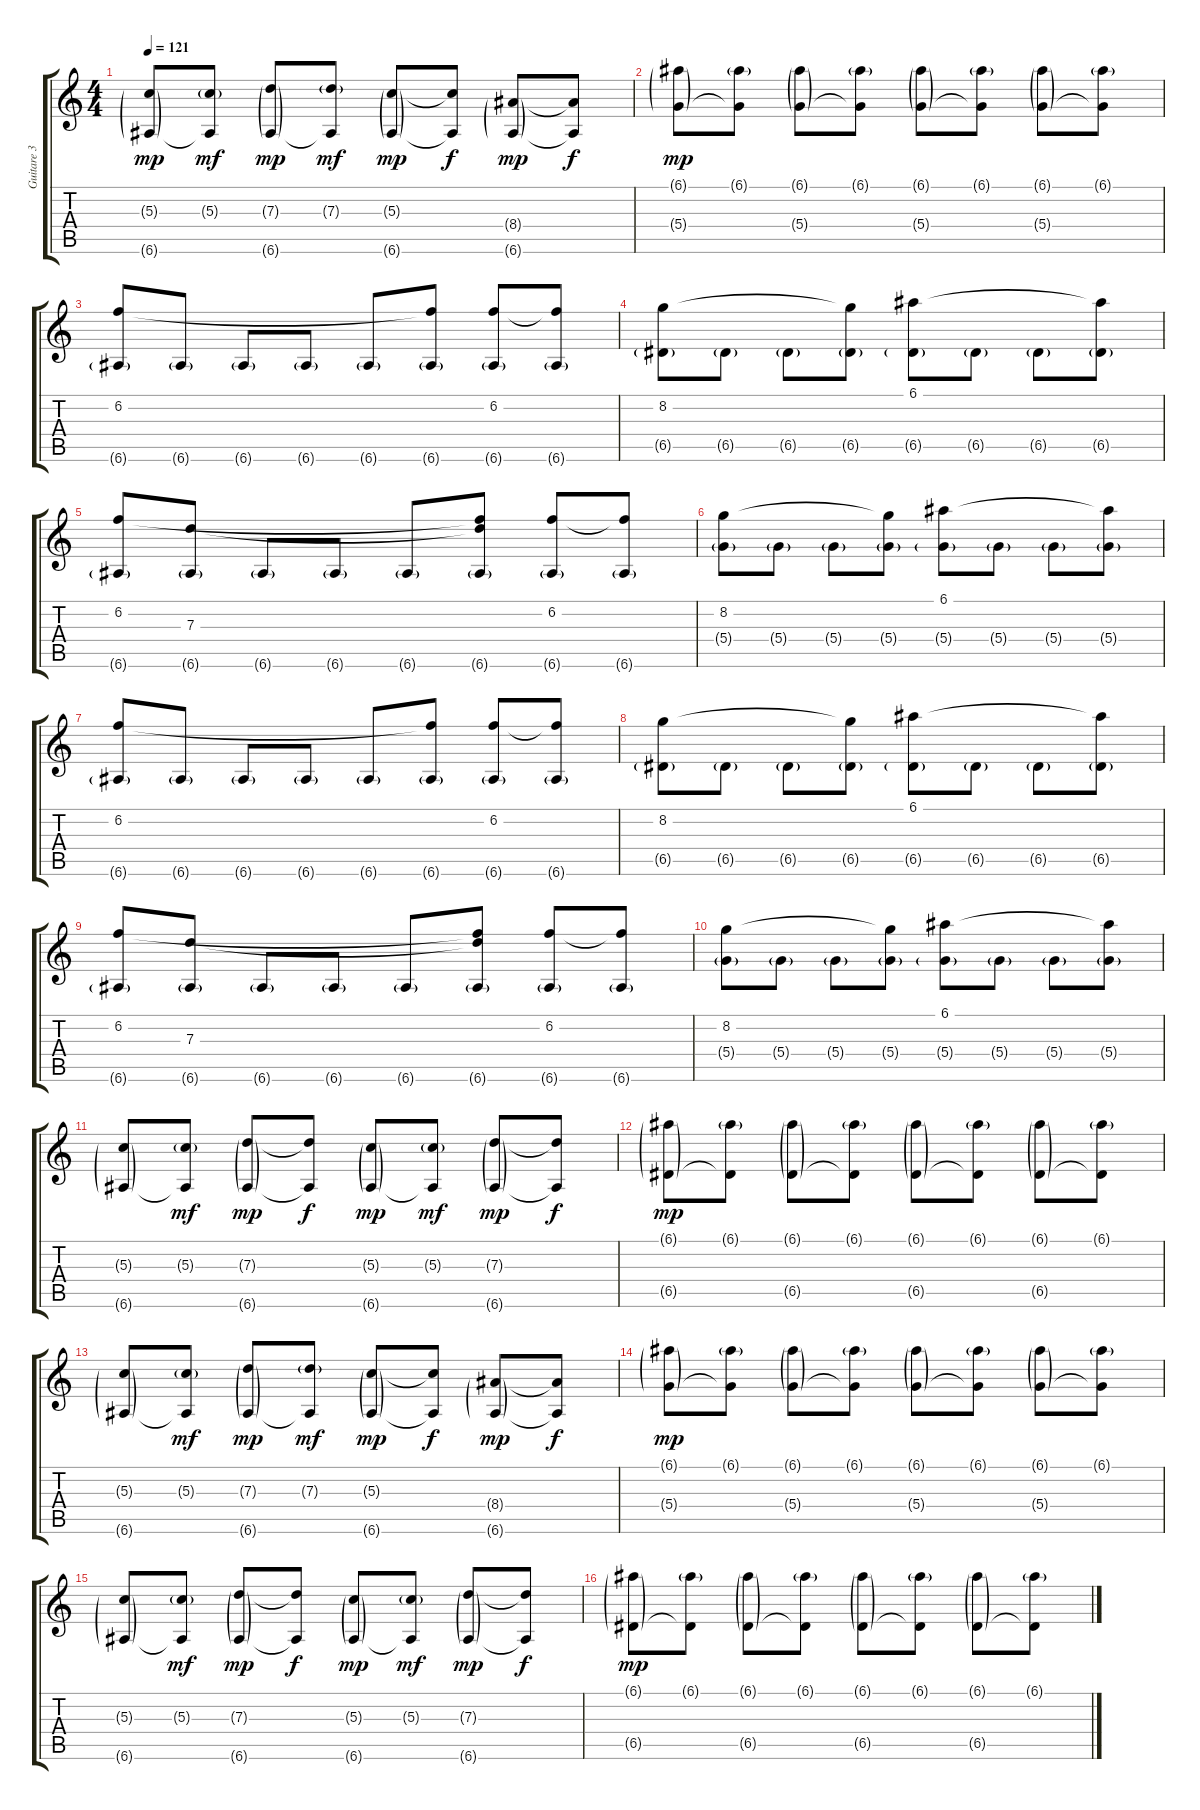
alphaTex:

\track ("Guitare 3" "Guitare 3") {instrument acousticguitarsteel}
\staff {score tabs}
\tuning (E4 B3 G3 D3 A2 E2) {hide}
\ts (4 4)
\tempo 121
\clef g2
\ks c
(5.3{g} 6.6{g}).8{dy mp} (5.3{g} 6.6{t}).8{dy mf} (7.3{g} 6.6{g}).8{dy mp} (7.3{g} 6.6{t}).8{dy mf} (5.3{g} 6.6{g}).8{dy mp} (5.3{t} 6.6{t}).8{dy f} (8.4{g} 6.6{g}).8{dy mp} (8.4{t} 6.6{t}).8{dy f} |
(6.1{g} 5.4{g}).8{dy mp} (6.1{g} 5.4{t}).8 (6.1{g} 5.4{g}).8 (6.1{g} 5.4{t}).8 (6.1{g} 5.4{g}).8 (6.1{g} 5.4{t}).8 (6.1{g} 5.4{g}).8 (6.1{g} 5.4{t}).8 |
(6.2 6.6{g}).8 6.6{g}.8 6.6{g}.8 6.6{g}.8 6.6{g}.8 (6.2{t} 6.6{g}).8 (6.2 6.6{g}).8 (6.2{t} 6.6{g}).8 |
(8.2 6.5{g}).8 6.5{g}.8 6.5{g}.8 (8.2{t} 6.5{g}).8 (6.1 6.5{g}).8 6.5{g}.8 6.5{g}.8 (6.1{t} 6.5{g}).8 |
(6.2 6.6{g}).8 (7.3 6.6{g}).8 6.6{g}.8 6.6{g}.8 6.6{g}.8 (6.2{t} 7.3{t} 6.6{g}).8 (6.2 6.6{g}).8 (6.2{t} 6.6{g}).8 |
(8.2 5.4{g}).8 5.4{g}.8 5.4{g}.8 (8.2{t} 5.4{g}).8 (6.1 5.4{g}).8 5.4{g}.8 5.4{g}.8 (6.1{t} 5.4{g}).8 |
(6.2 6.6{g}).8 6.6{g}.8 6.6{g}.8 6.6{g}.8 6.6{g}.8 (6.2{t} 6.6{g}).8 (6.2 6.6{g}).8 (6.2{t} 6.6{g}).8 |
(8.2 6.5{g}).8 6.5{g}.8 6.5{g}.8 (8.2{t} 6.5{g}).8 (6.1 6.5{g}).8 6.5{g}.8 6.5{g}.8 (6.1{t} 6.5{g}).8 |
(6.2 6.6{g}).8 (7.3 6.6{g}).8 6.6{g}.8 6.6{g}.8 6.6{g}.8 (6.2{t} 7.3{t} 6.6{g}).8 (6.2 6.6{g}).8 (6.2{t} 6.6{g}).8 |
(8.2 5.4{g}).8 5.4{g}.8 5.4{g}.8 (8.2{t} 5.4{g}).8 (6.1 5.4{g}).8 5.4{g}.8 5.4{g}.8 (6.1{t} 5.4{g}).8 |
(5.3{g} 6.6{g}).8 (5.3{g} 6.6{t}).8{dy mf} (7.3{g} 6.6{g}).8{dy mp} (7.3{t} 6.6{t}).8{dy f} (5.3{g} 6.6{g}).8{dy mp} (5.3{g} 6.6{t}).8{dy mf} (7.3{g} 6.6{g}).8{dy mp} (7.3{t} 6.6{t}).8{dy f} |
(6.1{g} 6.5{g}).8{dy mp} (6.1{g} 6.5{t}).8 (6.1{g} 6.5{g}).8 (6.1{g} 6.5{t}).8 (6.1{g} 6.5{g}).8 (6.1{g} 6.5{t}).8 (6.1{g} 6.5{g}).8 (6.1{g} 6.5{t}).8 |
(5.3{g} 6.6{g}).8 (5.3{g} 6.6{t}).8{dy mf} (7.3{g} 6.6{g}).8{dy mp} (7.3{g} 6.6{t}).8{dy mf} (5.3{g} 6.6{g}).8{dy mp} (5.3{t} 6.6{t}).8{dy f} (8.4{g} 6.6{g}).8{dy mp} (8.4{t} 6.6{t}).8{dy f} |
(6.1{g} 5.4{g}).8{dy mp} (6.1{g} 5.4{t}).8 (6.1{g} 5.4{g}).8 (6.1{g} 5.4{t}).8 (6.1{g} 5.4{g}).8 (6.1{g} 5.4{t}).8 (6.1{g} 5.4{g}).8 (6.1{g} 5.4{t}).8 |
(5.3{g} 6.6{g}).8 (5.3{g} 6.6{t}).8{dy mf} (7.3{g} 6.6{g}).8{dy mp} (7.3{t} 6.6{t}).8{dy f} (5.3{g} 6.6{g}).8{dy mp} (5.3{g} 6.6{t}).8{dy mf} (7.3{g} 6.6{g}).8{dy mp} (7.3{t} 6.6{t}).8{dy f} |
(6.1{g} 6.5{g}).8{dy mp} (6.1{g} 6.5{t}).8 (6.1{g} 6.5{g}).8 (6.1{g} 6.5{t}).8 (6.1{g} 6.5{g}).8 (6.1{g} 6.5{t}).8 (6.1{g} 6.5{g}).8 (6.1{g} 6.5{t}).8
